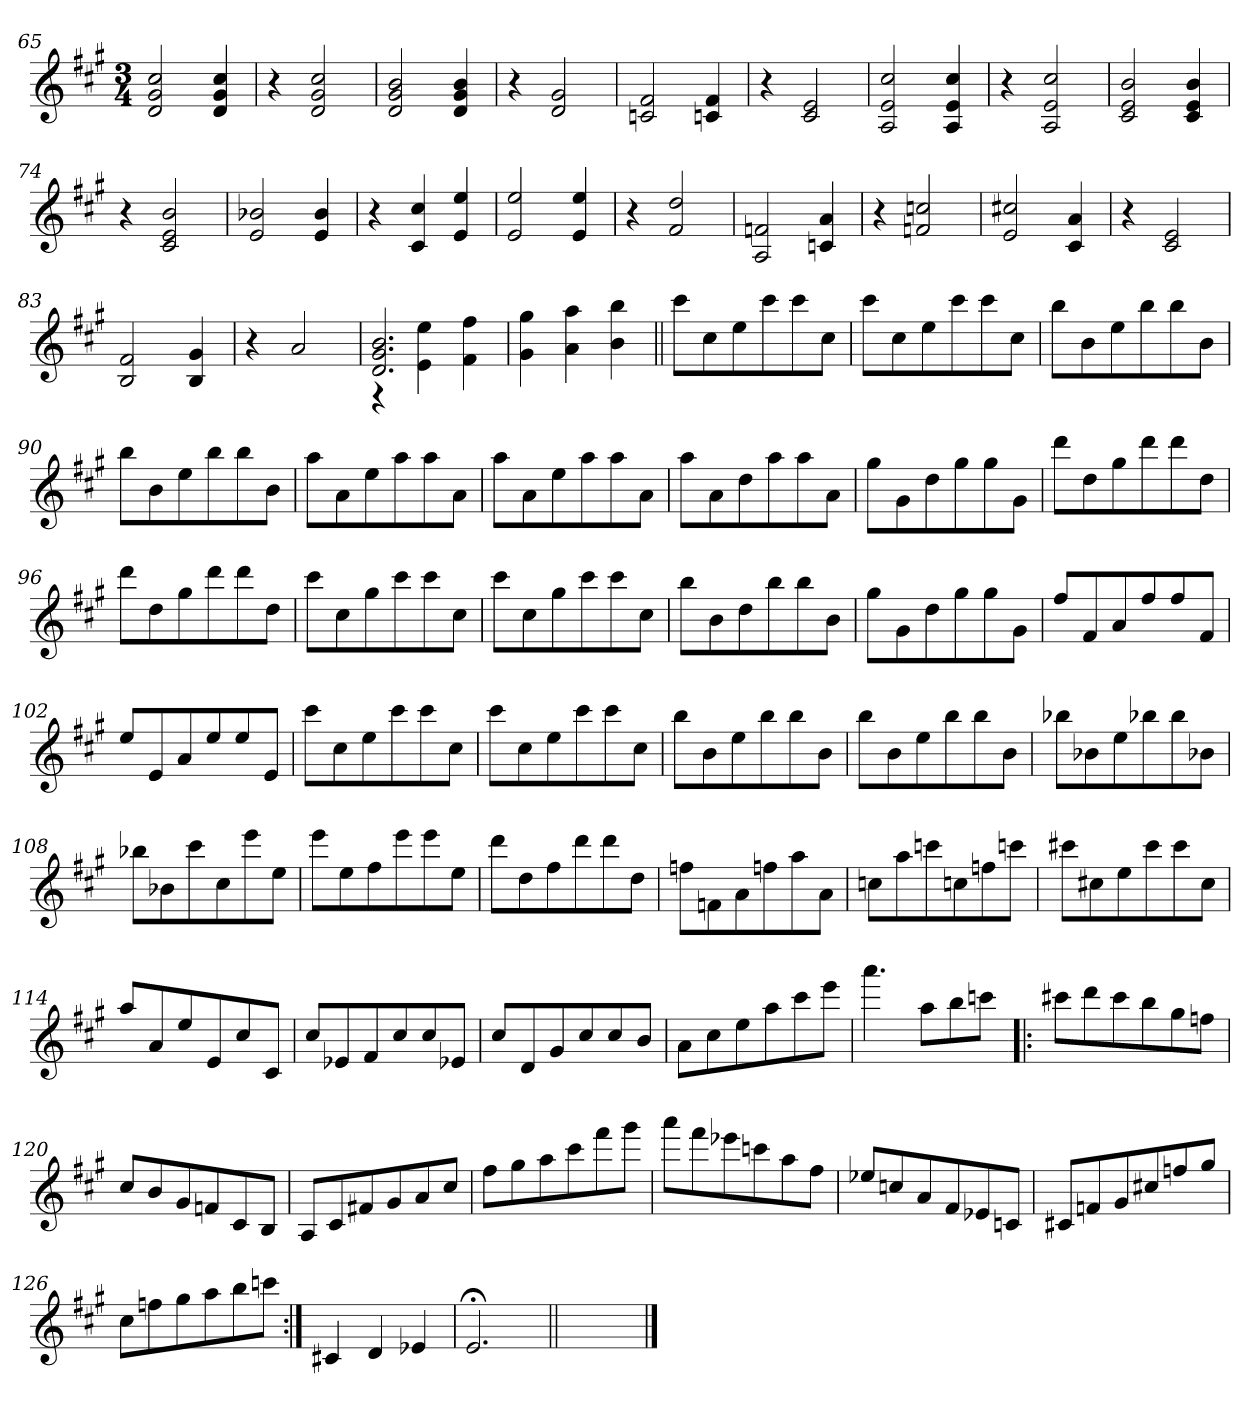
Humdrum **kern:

**kern
*part1
*staff1
*clefG2
*k[f#c#g#]
*A:
*M3/4
=65
2d/ 2g#/ 2cc#/
4d/ 4g#/ 4cc#/
=66
4r
2d/ 2g#/ 2cc#/
=67
2d/ 2g#/ 2b/
4d/ 4g#/ 4b/
=68
4r
2d/ 2g#/
!!LO:LB:g=z
=69
2cn/ 2f#/
4cn/ 4f#/
=70
4r
2c#/ 2e/
=71
2A/ 2e/ 2cc#/
4A/ 4e/ 4cc#/
=72
4r
2A/ 2e/ 2cc#/
=73
2c#/ 2e/ 2b/
4c#/ 4e/ 4b/
=74
4r
2c#/ 2e/ 2b/
=75
2e/ 2b-X/
4e/ 4b-/
!!LO:LB:g=z
=76
4r
4c#/ 4cc#/
4e/ 4ee/
=77
2e/ 2ee/
4e/ 4ee/
=78
4r
2f#/ 2dd/
=79
2A/ 2fn/
4cn/ 4a/
=80
4r
2fn/ 2ccn/
=81
2e/ 2cc#X/
4c#/ 4a/
=82
4r
2c#/ 2e/
!!LO:LB:g=z
=83
2B/ 2f#/
4B/ 4g#/
=84
4r
2a/
=85
*^
2.d/ 2.g#/ 2.b/	4rE
.	4e\ 4ee\
.	4f#\ 4ff#\
*v	*v
=86
4g#\ 4gg#\
4a\ 4aa\
4b\ 4bb\
=87||
8ccc#\L
8cc#\
8ee\
8ccc#\
8ccc#\
8cc#\J
=88
8ccc#\L
8cc#\
8ee\
8ccc#\
8ccc#\
8cc#\J
!!LO:LB:g=z
=89
8bb\L
8b\
8ee\
8bb\
8bb\
8b\J
=90
8bb\L
8b\
8ee\
8bb\
8bb\
8b\J
=91
8aa\L
8a\
8ee\
8aa\
8aa\
8a\J
=92
8aa\L
8a\
8ee\
8aa\
8aa\
8a\J
=93
8aa\L
8a\
8dd\
8aa\
8aa\
8a\J
!!LO:LB:g=z
=94
8gg#\L
8g#\
8dd\
8gg#\
8gg#\
8g#\J
=95
8ddd\L
8dd\
8gg#\
8ddd\
8ddd\
8dd\J
=96
8ddd\L
8dd\
8gg#\
8ddd\
8ddd\
8dd\J
=97
8ccc#\L
8cc#\
8gg#\
8ccc#\
8ccc#\
8cc#\J
=98
8ccc#\L
8cc#\
8gg#\
8ccc#\
8ccc#\
8cc#\J
!!LO:LB:g=z
=99
8bb\L
8b\
8dd\
8bb\
8bb\
8b\J
=100
8gg#\L
8g#\
8dd\
8gg#\
8gg#\
8g#\J
=101
8ff#/L
8f#/
8a/
8ff#/
8ff#/
8f#/J
=102
8ee/L
8e/
8a/
8ee/
8ee/
8e/J
=103
8ccc#\L
8cc#\
8ee\
8ccc#\
8ccc#\
8cc#\J
!!LO:LB:g=z
=104
8ccc#\L
8cc#\
8ee\
8ccc#\
8ccc#\
8cc#\J
=105
8bb\L
8b\
8ee\
8bb\
8bb\
8b\J
=106
8bb\L
8b\
8ee\
8bb\
8bb\
8b\J
=107
8bb-X\L
8b-X\
8ee\
8bb-X\
8bb-\
8b-X\J
=108
8bb-X\L
8b-X\
8ccc#\
8cc#\
8eee\
8ee\J
!!LO:LB:g=z
=109
8eee\L
8ee\
8ff#\
8eee\
8eee\
8ee\J
=110
8ddd\L
8dd\
8ff#\
8ddd\
8ddd\
8dd\J
=111
8ffn\L
8fn\
8a\
8ffn\
8aa\
8a\J
=112
8ccn\L
8aa\
8cccn\
8ccn\
8ffn\
8cccn\J
=113
8ccc#X\L
8cc#X\
8ee\
8ccc#\
8ccc#\
8cc#\J
!!LO:LB:g=z
=114
8aa/L
8a/
8ee/
8e/
8cc#/
8c#/J
=115
8cc#/L
8e-X/
8f#/
8cc#/
8cc#/
8e-X/J
=116
8cc#/L
8d/
8g#/
8cc#/
8cc#/
8b/J
=117
8a\L
8cc#\
8ee\
8aa\
8ccc#\
8eee\J
=118
4.aaa\
8aa\L
8bb\
8cccn\J
!!LO:LB:g=z
=119!|:
8ccc#X\L
8ddd\
8ccc#\
8bb\
8gg#\
8ffn\J
=120
8cc#/L
8b/
8g#/
8fn/
8c#/
8B/J
=121
8A/L
8c#/
8f#X/
8g#/
8a/
8cc#/J
=122
8ff#\L
8gg#\
8aa\
8ccc#\
8fff#\
8ggg#\J
=123
8aaa\L
8fff#\
8eee-X\
8cccn\
8aa\
8ff#\J
!!LO:LB:g=z
=124
8ee-X/L
8ccn/
8a/
8f#/
8e-X/
8cn/J
=125
8c#X/L
8fn/
8g#/
8cc#X/
8ffn/
8gg#/J
=126
8cc#\L
8ffn\
8gg#\
8aa\
8bb\
8cccn\J
=127:|!
4c#X/
4d/
4e-X/
=128
2.e;</
=129||
2.ryy
==
*-
